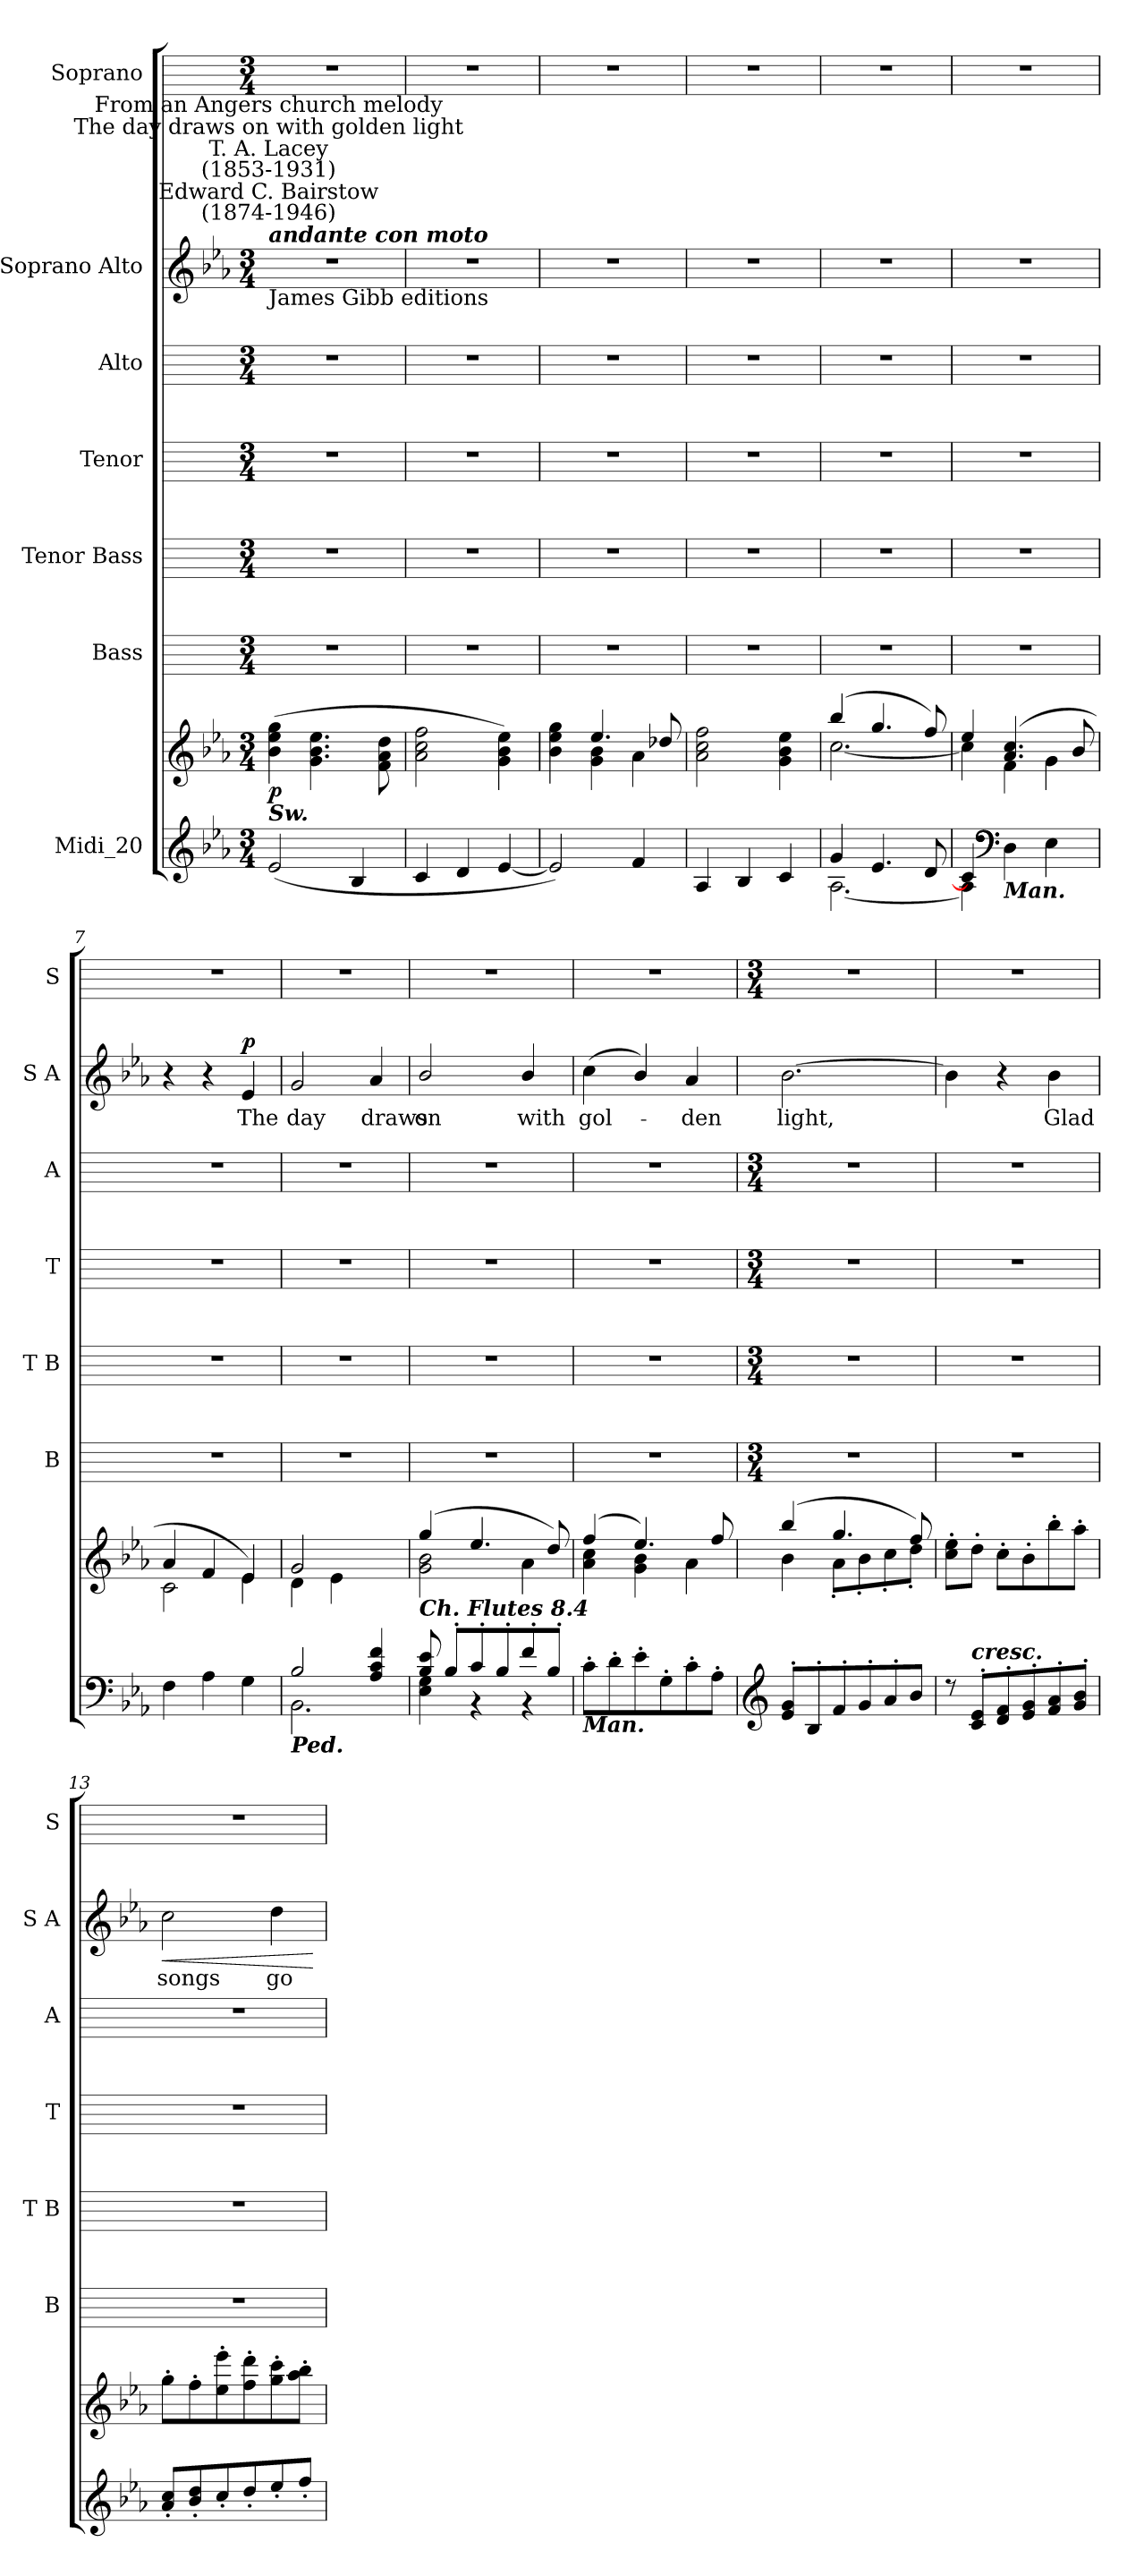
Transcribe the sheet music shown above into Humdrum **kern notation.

**kern	**kern	**dynam	**kern	**kern	**kern	**kern	**kern	**text	**dynam	**kern
*part7	*part7	*part7	*part6	*part5	*part4	*part3	*part2	*part2	*part2	*part1
*staff8	*staff7	*staff7/8	*staff6	*staff5	*staff4	*staff3	*staff2	*staff2	*staff2	*staff1
*I"Midi_20	*	*	*I"Bass	*I"Tenor Bass	*I"Tenor	*I"Alto	*I"Soprano Alto	*	*	*I"Soprano
*	*	*	*I'B	*I'T B	*I'T	*I'A	*I'S A	*	*	*I'S
*clefG2	*clefG2	*	*	*	*	*	*clefG2	*	*	*
*k[b-e-a-]	*k[b-e-a-]	*	*	*	*	*	*k[b-e-a-]	*	*	*
*E-:	*E-:	*	*	*	*	*	*E-:	*	*	*
*M3/4	*M3/4	*	*M3/4	*M3/4	*M3/4	*M3/4	*M3/4	*	*	*M3/4
=1	=1	=1	=1	=1	=1	=1	=1	=1	=1	=1
*^	*^	*	*	*	*	*	*	*	*	*
!	!	!	!	!	!	!	!	!	!LO:TX:b:t=James Gibb editions	!	!	!
!	!	!	!	!	!	!	!	!	!LO:TX:a:Bi:t=andante con moto	!	!	!
!	!	!	!	!	!	!	!	!	!LO:TX:a:cj:t=Edward C. Bairstow\n(1874-1946)	!	!	!
!	!	!	!	!	!	!	!	!	!LO:TX:a:cj:t=T. A. Lacey\n(1853-1931)	!	!	!
!	!	!	!	!	!	!	!	!	!LO:TX:a:cj:t=The day draws on with golden light	!	!	!
!	!	!	!	!	!	!	!	!	!LO:TX:a:cj:t=From an Angers church melody	!	!	!
!	!	!LO:TX:b:Bi:t=Sw.	!	!	!	!	!	!	!	!	!	!
!	!	!	!	!LO:DY:b	!	!	!	!	!LO:N:vis=1	!	!	!
(>2e-/	2ryy	(>4b-\ 4ee-\ 4gg\	2ryy	p	2.r	2.r	2.r	2.r	2.r	.	.	2.r
.	.	4.g\ 4.b-\ 4.ee-\	.	.	.	.	.	.	.	.	.	.
4B-/	4ryy	.	4ryy	.	.	.	.	.	.	.	.	.
.	.	8f\ 8a-\ 8dd\	.	.	.	.	.	.	.	.	.	.
=2	=2	=2	=2	=2	=2	=2	=2	=2	=2	=2	=2	=2
!	!	!	!	!	!	!	!	!	!LO:N:vis=1	!	!	!
4c/	2ryy	2a-\ 2cc\ 2ff\	2ryy	.	2.r	2.r	2.r	2.r	2.r	.	.	2.r
4d/	.	.	.	.	.	.	.	.	.	.	.	.
[4e-/	4ryy	4g\ 4b-\ 4ee-\)	4ryy	.	.	.	.	.	.	.	.	.
=3	=3	=3	=3	=3	=3	=3	=3	=3	=3	=3	=3	=3
!	!	!	!	!	!	!	!	!	!LO:N:vis=1	!	!	!
2e-/])	2ryy	4b-\ 4ee-\ 4gg\	4ryy	.	2.r	2.r	2.r	2.r	2.r	.	.	2.r
.	.	4.ee-/	4g\ 4b-\	.	.	.	.	.	.	.	.	.
(>4f/	4ryy	.	4a-\	.	.	.	.	.	.	.	.	.
.	.	8dd-X/	.	.	.	.	.	.	.	.	.	.
=4	=4	=4	=4	=4	=4	=4	=4	=4	=4	=4	=4	=4
!	!	!	!	!	!	!	!	!	!LO:N:vis=1	!	!	!
4A-/	2ryy	2a-\ 2cc\ 2ff\	2ryy	.	2.r	2.r	2.r	2.r	2.r	.	.	2.r
4B-/	.	.	.	.	.	.	.	.	.	.	.	.
4c/	4ryy	4g\ 4b-\ 4ee-\	4ryy	.	.	.	.	.	.	.	.	.
=5	=5	=5	=5	=5	=5	=5	=5	=5	=5	=5	=5	=5
!	!	!	!	!	!	!	!	!	!LO:N:vis=1	!	!	!
4g/	[2.A-\	(>4bb-/)	[2.cc\	.	2.r	2.r	2.r	2.r	2.r	.	.	2.r
4.e-/	.	4.gg/	.	.	.	.	.	.	.	.	.	.
8d/	.	8ff/)	.	.	.	.	.	.	.	.	.	.
=6	=6	=6	=6	=6	=6	=6	=6	=6	=6	=6	=6	=6
!	!	!	!	!	!	!	!	!	!LO:N:vis=1	!	!	!
4c/]	4A-\]	4ee-/	4cc\]	.	2.r	2.r	2.r	2.r	2.r	.	.	2.r
*clefF4	*	*	*	*	*	*	*	*	*	*	*	*
!LO:TX:b:Bi:t=Man.	!	!	!	!	!	!	!	!	!	!	!	!
4D\	4ryy	(>4.a-/ 4.cc/	4f\	.	.	.	.	.	.	.	.	.
4E-\	4ryy	.	4g\	.	.	.	.	.	.	.	.	.
.	.	8b-/	.	.	.	.	.	.	.	.	.	.
=7	=7	=7	=7	=7	=7	=7	=7	=7	=7	=7	=7	=7
!	!LO:N:vis=1	!	!	!	!	!	!	!	!	!	!	!
4F\	2.ryy	4a-/	2c\	.	2.r	2.r	2.r	2.r	4r	.	.	2.r
4A-\	.	4f/	.	.	.	.	.	.	4r	.	.	.
!	!	!	!	!	!	!	!	!	!	!LO:LY:b	!LO:DY:b	!
4G\	.	4e-/)	4e-\	.	.	.	.	.	4e-	The	p	.
=8	=8	=8	=8	=8	=8	=8	=8	=8	=8	=8	=8	=8
!LO:TX:b:Bi:t=Ped.	!	!	!	!	!	!	!	!	!	!	!	!
!	!	!	!	!	!	!	!	!	!	!LO:LY:b	!	!
2B-/	2.BB-\	2g/	4d\	.	2.r	2.r	2.r	2.r	2g	day	.	2.r
.	.	.	4e-\	.	.	.	.	.	.	.	.	.
!	!	!	!	!	!	!	!	!	!	!LO:LY:b	!	!
4A-/ 4c/ 4f/	.	4ryy	4ryy	.	.	.	.	.	4a-	draws	.	.
=9	=9	=9	=9	=9	=9	=9	=9	=9	=9	=9	=9	=9
!LO:TX:a:Bi:t=Ch. Flutes 8.4	!	!	!	!	!	!	!	!	!	!	!	!
!	!	!	!	!	!	!	!	!	!	!LO:LY:b	!	!
8B-/ 8e-/	4E-\ 4G\	(>4gg/	2g\ 2b-\	.	2.r	2.r	2.r	2.r	2b-/	on	.	2.r
8B-'/L	.	.	.	.	.	.	.	.	.	.	.	.
8c'/	4r	4.ee-/	.	.	.	.	.	.	.	.	.	.
8B-'/	.	.	.	.	.	.	.	.	.	.	.	.
!	!	!	!	!	!	!	!	!	!	!LO:LY:b	!	!
8f'/	4r	.	4a-\	.	.	.	.	.	4b-/	with	.	.
8B-'/J	.	8dd/)	.	.	.	.	.	.	.	.	.	.
=10	=10	=10	=10	=10	=10	=10	=10	=10	=10	=10	=10	=10
!LO:TX:b:Bi:t=Man.	!	!	!	!	!	!	!	!	!	!	!	!
!	!LO:N:vis=1	!	!	!	!	!	!	!	!	!LO:LY:b	!	!
8c'\L	2.ryy	(>4ff/	4a-\ 4cc\	.	2.r	2.r	2.r	2.r	(<4cc	gol-	.	2.r
8d'\	.	.	.	.	.	.	.	.	.	.	.	.
8e-'\	.	4.ee-/)	4g\ 4b-\	.	.	.	.	.	4b-/)	.	.	.
8G'\	.	.	.	.	.	.	.	.	.	.	.	.
!	!	!	!	!	!	!	!	!	!	!LO:LY:b	!	!
8c'\	.	.	4a-\	.	.	.	.	.	4a-	den	.	.
8A-'\J	.	8ff/	.	.	.	.	.	.	.	.	.	.
!!LO:LB:g=z
=11	=11	=11	=11	=11	=11	=11	=11	=11	=11	=11	=11	=11
*clefG2	*	*	*	*	*	*	*	*	*	*	*	*
*	*	*	*	*	*M3/4	*M3/4	*M3/4	*M3/4	*	*	*	*M3/4
!	!LO:N:vis=1	!	!	!	!	!	!	!	!	!LO:LY:b	!	!
8e-/' 8g/'L	2.ryy	(>4bb-/	4b-\	.	2.r	2.r	2.r	2.r	[2.b-	light,	.	2.r
8B-'/	.	.	.	.	.	.	.	.	.	.	.	.
8f'/	.	4.gg/	8a-'\L	.	.	.	.	.	.	.	.	.
8g'/	.	.	8b-'\	.	.	.	.	.	.	.	.	.
8a-'/	.	.	8cc'\	.	.	.	.	.	.	.	.	.
8b-/J	.	8ff/)	8dd'\J	.	.	.	.	.	.	.	.	.
=12	=12	=12	=12	=12	=12	=12	=12	=12	=12	=12	=12	=12
!	!LO:N:vis=1	!	!	!	!	!	!	!	!	!	!	!
8r	2.ryy	8cc\' 8ee-\'L	2ryy	.	2.r	2.r	2.r	2.r	4b-]	.	.	2.r
!LO:TX:a:Bi:t=cresc.	!	!	!	!	!	!	!	!	!	!	!	!
8c/' 8e-/'L	.	8dd'\J	.	.	.	.	.	.	.	.	.	.
8d/' 8f/'	.	8cc'\L	.	.	.	.	.	.	4r	.	.	.
8e-/' 8g/'	.	8b-'\	.	.	.	.	.	.	.	.	.	.
!	!	!	!	!	!	!	!	!	!	!LO:LY:b	!	!
8f/' 8a-/'	.	8bb-'\	4ryy	.	.	.	.	.	4b-	Glad	.	.
8g/' 8b-/'J	.	8aa-'\J	.	.	.	.	.	.	.	.	.	.
=13	=13	=13	=13	=13	=13	=13	=13	=13	=13	=13	=13	=13
!	!LO:N:vis=1	!	!	!	!	!	!	!	!	!LO:LY:b	!LO:HP:b	!
8a-/' 8cc/'L	2.ryy	8gg'\L	2ryy	.	2.r	2.r	2.r	2.r	2cc	songs	<	2.r
8b-/' 8dd/'	.	8ff'\	.	.	.	.	.	.	.	.	.	.
8cc'/	.	8ee-\' 8eee-\'	.	.	.	.	.	.	.	.	.	.
8dd'/	.	8ff\' 8ddd\'	.	.	.	.	.	.	.	.	.	.
!	!	!	!	!	!	!	!	!	!	!LO:LY:b	!	!
8ee-'/	.	8gg\' 8ccc\'	4ryy	.	.	.	.	.	4dd	go	.	.
8ff'/J	.	8aa-\' 8bb-\'J	.	.	.	.	.	.	.	.	.	.
*v	*v	*	*	*	*	*	*	*	*	*	*	*
*	*v	*v	*	*	*	*	*	*	*	*	*
.	.	.	.	.	.	.	.	.	[	.
=	=	=	=	=	=	=	=	=	=	=
*-	*-	*-	*-	*-	*-	*-	*-	*-	*-	*-
